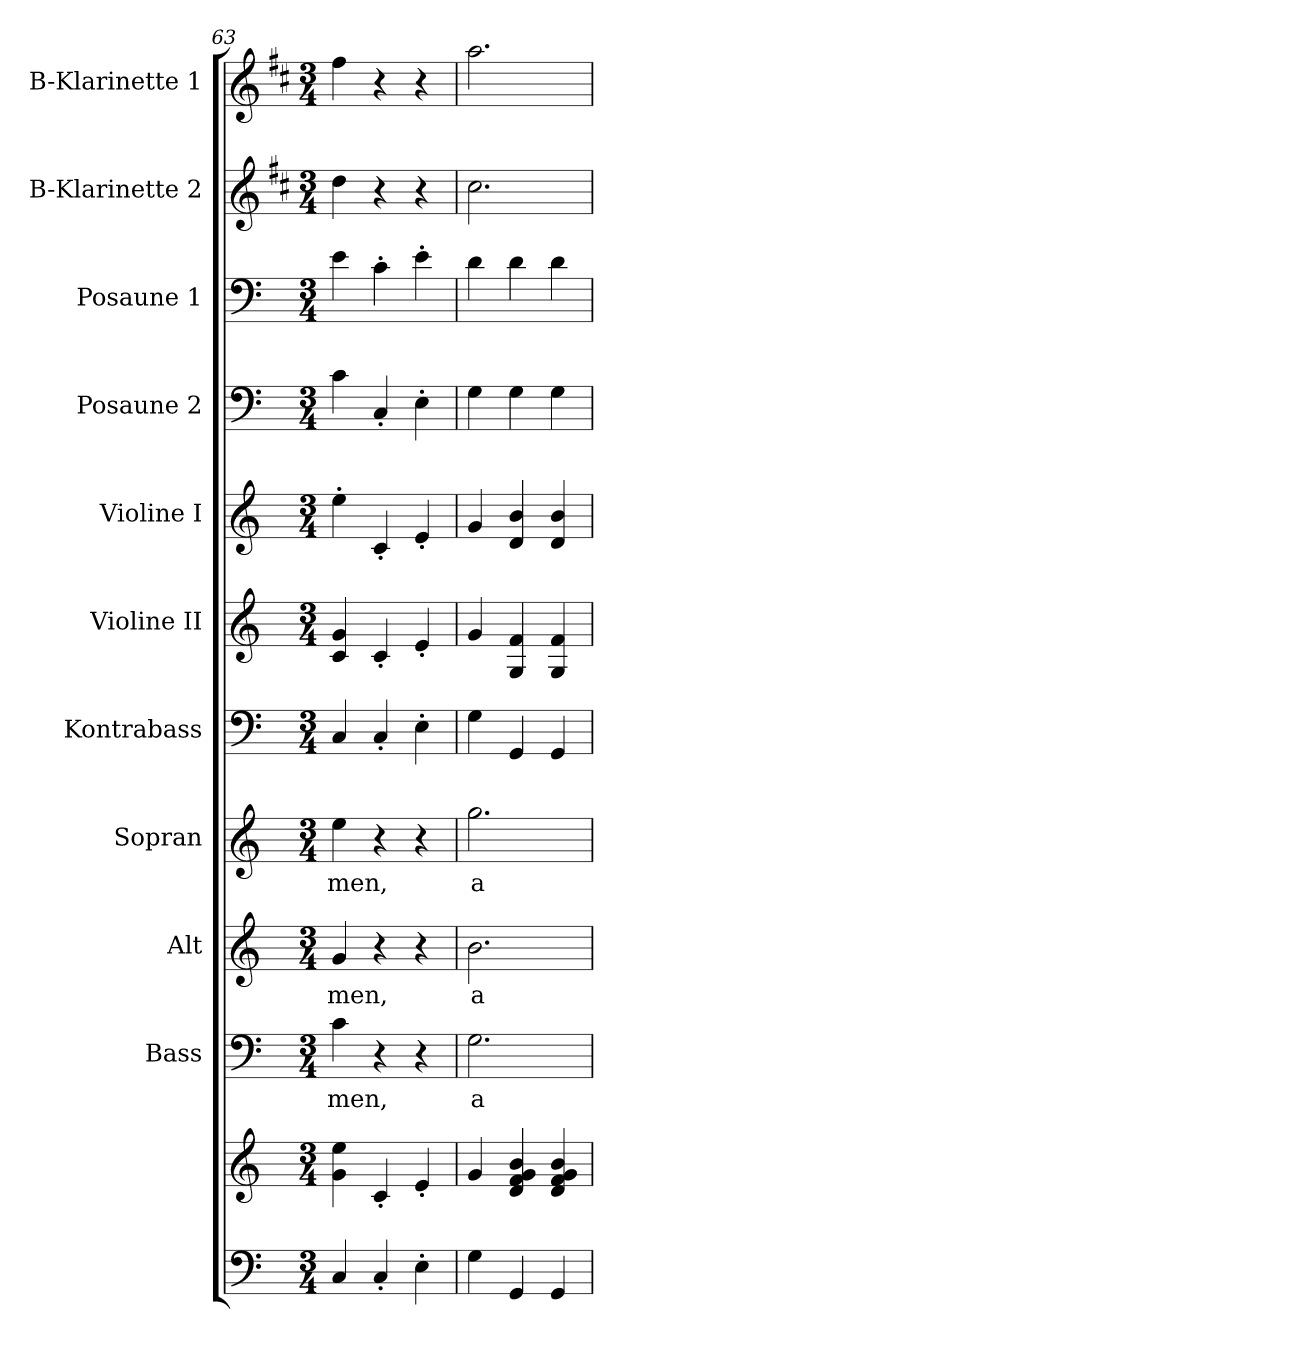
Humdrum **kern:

**kern	**kern	**kern	**text	**kern	**text	**kern	**text	**kern	**kern	**kern	**kern	**kern	**kern	**kern
*part11	*part11	*part10	*part10	*part9	*part9	*part8	*part8	*part7	*part6	*part5	*part4	*part3	*part2	*part1
*staff12	*staff11	*staff10	*staff10	*staff9	*staff9	*staff8	*staff8	*staff7	*staff6	*staff5	*staff4	*staff3	*staff2	*staff1
*	*	*I"Bass	*	*I"Alt	*	*I"Sopran	*	*I"Kontrabass	*I"Violine II	*I"Violine I	*I"Posaune 2	*I"Posaune 1	*I"B-Klarinette 2	*I"B-Klarinette 1
*	*	*I'B.	*	*I'A.	*	*I'S.	*	*I'Kb.	*I'Vl. II	*I'Vl. I	*I'Pos. 2	*I'Pos. 1	*I'B Kl. 2	*I'B Kl. 1
*clefF4	*clefG2	*clefF4	*	*clefG2	*	*clefG2	*	*clefF4	*clefG2	*clefG2	*clefF4	*clefF4	*clefG2	*clefG2
*	*	*	*	*	*	*	*	*ITrd7c12	*	*	*	*	*ITrd1c2	*ITrd1c2
*k[]	*k[]	*k[]	*	*k[]	*	*k[]	*	*k[]	*k[]	*k[]	*k[]	*k[]	*k[]	*k[]
*C:	*C:	*C:	*	*C:	*	*C:	*	*C:	*C:	*C:	*C:	*C:	*C:	*C:
*M3/4	*M3/4	*M3/4	*	*M3/4	*	*M3/4	*	*M3/4	*M3/4	*M3/4	*M3/4	*M3/4	*M3/4	*M3/4
=63	=63	=63	=63	=63	=63	=63	=63	=63	=63	=63	=63	=63	=63	=63
!	!	!	!LO:LY:b	!	!LO:LY:b	!	!LO:LY:b	!	!	!	!	!	!	!
4C/	4g\ 4ee\	4c\	-men,	4g/	-men,	4ee\	-men,	4CC/	4c/ 4g/	4ee'>\	4c\	4e\	4cc\	4ee\
4C'</	4c'</	4r	.	4r	.	4r	.	4CC'</	4c'</	4c'</	4C'</	4c'>\	4r	4r
4E'>\	4e'</	4r	.	4r	.	4r	.	4EE'>\	4e'</	4e'</	4E'>\	4e'>\	4r	4r
=64	=64	=64	=64	=64	=64	=64	=64	=64	=64	=64	=64	=64	=64	=64
!	!	!	!LO:LY:b	!	!LO:LY:b	!	!LO:LY:b	!	!	!	!	!	!	!
4G\	4g/	2.G\	a-	2.b\	a-	2.gg\	a-	4GG\	4g/	4g/	4G\	4d\	2.b\	2.gg\
4GG/	4d/ 4f/ 4g/ 4b/	.	.	.	.	.	.	4GGG/	4G/ 4f/	4d/ 4b/	4G\	4d\	.	.
4GG/	4d/ 4f/ 4g/ 4b/	.	.	.	.	.	.	4GGG/	4G/ 4f/	4d/ 4b/	4G\	4d\	.	.
=	=	=	=	=	=	=	=	=	=	=	=	=	=	=
*-	*-	*-	*-	*-	*-	*-	*-	*-	*-	*-	*-	*-	*-	*-
